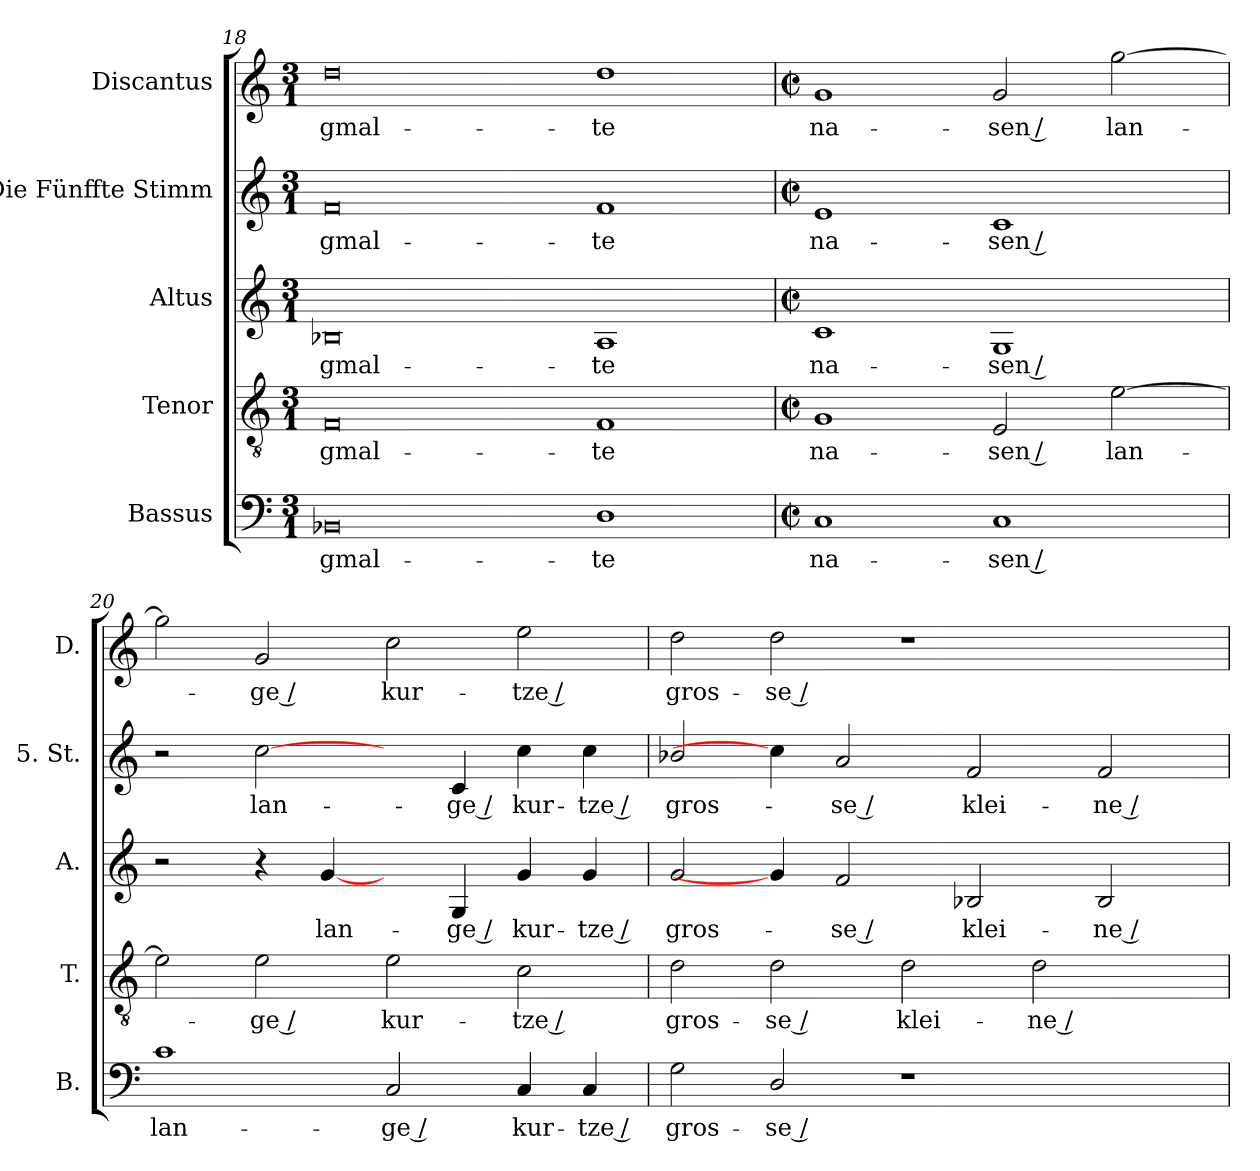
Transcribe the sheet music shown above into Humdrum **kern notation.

**kern	**text	**kern	**text	**kern	**text	**kern	**text	**kern	**text
*part5	*part5	*part4	*part4	*part3	*part3	*part2	*part2	*part1	*part1
*staff5	*staff5	*staff4	*staff4	*staff3	*staff3	*staff2	*staff2	*staff1	*staff1
*I"Bassus	*	*I"Tenor	*	*I"Altus	*	*I"Die Fünffte Stimm	*	*I"Discantus	*
*I'B.	*	*I'T.	*	*I'A.	*	*I'5. St.	*	*I'D.	*
*clefF4	*	*clefGv2	*	*clefG2	*	*clefG2	*	*clefG2	*
*	*	*ITrd7c12	*	*	*	*	*	*	*
*k[]	*	*k[]	*	*k[]	*	*k[]	*	*k[]	*
*C:	*	*C:	*	*C:	*	*C:	*	*C:	*
*M3/1	*	*M3/1	*	*M3/1	*	*M3/1	*	*M3/1	*
=18	=18	=18	=18	=18	=18	=18	=18	=18	=18
!	!LO:LY:b:color=#000000	!	!	!	!	!	!	!	!
!	!	!	!LO:LY:b:color=#000000	!	!	!	!	!	!
!	!	!	!	!	!LO:LY:b:color=#000000	!	!	!	!
!	!	!	!	!	!	!	!LO:LY:b:color=#000000	!	!
!	!	!	!	!	!	!	!	!	!LO:LY:b:color=#000000
0BB-Xi	gmal-	0FFi	gmal-	0B-Xi	gmal-	0fi	gmal-	0ddi	gmal-
!	!LO:LY:b:color=#000000	!	!	!	!	!	!	!	!
!	!	!	!LO:LY:b:color=#000000	!	!	!	!	!	!
!	!	!	!	!	!LO:LY:b:color=#000000	!	!	!	!
!	!	!	!	!	!	!	!LO:LY:b:color=#000000	!	!
!	!	!	!	!	!	!	!	!	!LO:LY:b:color=#000000
1Di	-te	1FFi	-te	1Ai	-te	1fi	-te	1ddi	-te
=19	=19	=19	=19	=19	=19	=19	=19	=19	=19
*M2/2	*	*M2/2	*	*M2/2	*	*M2/2	*	*M2/2	*
*met(c|)	*	*met(c|)	*	*met(c|)	*	*met(c|)	*	*met(c|)	*
!	!LO:LY:b:color=#000000	!	!	!	!	!	!	!	!
!	!	!	!LO:LY:b:color=#000000	!	!	!	!	!	!
!	!	!	!	!	!LO:LY:b:color=#000000	!	!	!	!
!	!	!	!	!	!	!	!LO:LY:b:color=#000000	!	!
!	!	!	!	!	!	!	!	!	!LO:LY:b:color=#000000
1Ci	na-	1GGi	na-	1ci	na-	1ei	na-	1gi	na-
!	!LO:LY:b:color=#000000	!	!	!	!	!	!	!	!
!	!	!	!LO:LY:b:color=#000000	!	!	!	!	!	!
!	!	!	!	!	!LO:LY:b:color=#000000	!	!	!	!
!	!	!	!	!	!	!	!LO:LY:b:color=#000000	!	!
!	!	!	!	!	!	!	!	!	!LO:LY:b:color=#000000
1Ci	-sen /	2EEi/	-sen /	1Gi	-sen /	1ci	-sen /	2gi/	-sen /
!	!	!	!LO:LY:b:color=#000000	!	!	!	!	!	!
!	!	!	!	!	!	!	!	!	!LO:LY:b:color=#000000
.	.	[2Ei\	lan-	.	.	.	.	[2ggi\	lan-
=20	=20	=20	=20	=20	=20	=20	=20	=20	=20
!	!LO:LY:b:color=#000000	!	!	!	!	!	!	!	!
1ci	lan-	2Ei\]	.	2r	.	2r	.	2ggi\]	.
!	!	!	!LO:LY:b:color=#000000	!	!	!	!	!	!
!	!	!	!	!	!	!	!LO:LY:b:color=#000000	!	!
!	!	!	!	!	!	!	!	!	!LO:LY:b:color=#000000
.	.	2Ei\	-ge /	4r	.	[2cci\	lan-	2gi/	-ge /
!	!	!	!	!	!LO:LY:b:color=#000000	!	!	!	!
.	.	.	.	[4gi/	lan-	.	.	.	.
!	!LO:LY:b:color=#000000	!	!	!	!	!	!	!	!
!	!	!	!LO:LY:b:color=#000000	!	!	!	!	!	!
!	!	!	!	!	!	!	!	!	!LO:LY:b:color=#000000
2Ci/	-ge /	2Ei\	kur-	4ryy	.	4ryy	.	2cci\	kur-
!	!	!	!	!	!LO:LY:b:color=#000000	!	!	!	!
!	!	!	!	!	!	!	!LO:LY:b:color=#000000	!	!
.	.	.	.	4Gi/	-ge /	4ci/	-ge /	.	.
!	!LO:LY:b:color=#000000	!	!	!	!	!	!	!	!
!	!	!	!LO:LY:b:color=#000000	!	!	!	!	!	!
!	!	!	!	!	!LO:LY:b:color=#000000	!	!	!	!
!	!	!	!	!	!	!	!LO:LY:b:color=#000000	!	!
!	!	!	!	!	!	!	!	!	!LO:LY:b:color=#000000
4Ci/	kur-	2Ci\	-tze /	4gi/	kur-	4cci\	kur-	2eei\	-tze /
!	!LO:LY:b:color=#000000	!	!	!	!	!	!	!	!
!	!	!	!	!	!LO:LY:b:color=#000000	!	!	!	!
!	!	!	!	!	!	!	!LO:LY:b:color=#000000	!	!
4Ci/	-tze /	.	.	4gi/	-tze /	4cci\	-tze /	.	.
!!LO:LB:g=z
=21	=21	=21	=21	=21	=21	=21	=21	=21	=21
!	!LO:LY:b:color=#000000	!	!	!	!	!	!	!	!
!	!	!	!LO:LY:b:color=#000000	!	!	!	!	!	!
!	!	!	!	!	!LO:LY:b:color=#000000	!	!	!	!
!	!	!	!	!	!	!	!LO:LY:b:color=#000000	!	!
!	!	!	!	!	!	!	!	!	!LO:LY:b:color=#000000
2Gi\	gros-	2Di\	gros-	2gi/	gros-	2b-Xi/	gros-	2ddi\	gros-
!	!LO:LY:b:color=#000000	!	!	!	!	!	!	!	!
!	!	!	!LO:LY:b:color=#000000	!	!	!	!	!	!
!	!	!	!	!	!	!	!	!	!LO:LY:b:color=#000000
2Di/	-se /	2Di\	-se /	4gi/]	.	4cci\]	.	2ddi\	-se /
!	!	!	!	!	!LO:LY:b:color=#000000	!	!	!	!
!	!	!	!	!	!	!	!LO:LY:b:color=#000000	!	!
.	.	.	.	2fi/	-se /	2ai/	-se /	.	.
!	!	!	!LO:LY:b:color=#000000	!	!	!	!	!	!
1r	.	2Di\	klei-	.	.	.	.	1r	.
!	!	!	!	!	!LO:LY:b:color=#000000	!	!	!	!
!	!	!	!	!	!	!	!LO:LY:b:color=#000000	!	!
.	.	.	.	2B-Xi/	klei-	2fi/	klei-	.	.
!	!	!	!LO:LY:b:color=#000000	!	!	!	!	!	!
.	.	2Di\	-ne /	.	.	.	.	.	.
!	!	!	!	!	!LO:LY:b:color=#000000	!	!	!	!
!	!	!	!	!	!	!	!LO:LY:b:color=#000000	!	!
.	.	.	.	2B-i/	-ne /	2fi/	-ne /	.	.
4ryy	.	4ryy	.	.	.	.	.	4ryy	.
=	=	=	=	=	=	=	=	=	=
*-	*-	*-	*-	*-	*-	*-	*-	*-	*-
